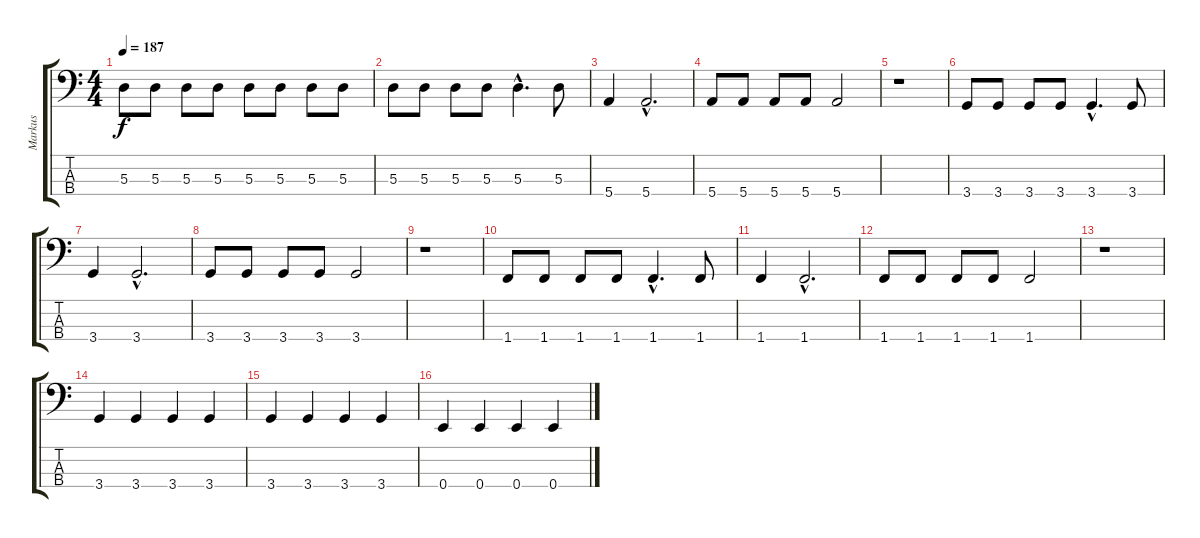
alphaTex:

\track ("Markus" "Markus") {instrument electricbassfinger}
\staff {score tabs}
\tuning (G2 D2 A1 E1) {hide}
\ts (4 4)
\tempo 187
\clef f4
\ks c
5.3.8{dy f} 5.3.8 5.3.8 5.3.8 5.3.8 5.3.8 5.3.8 5.3.8 |
5.3.8 5.3.8 5.3.8 5.3.8 5.3{hac}.4{d} 5.3.8 |
5.4.4 5.4{hac}.2{d} |
5.4.8 5.4.8 5.4.8 5.4.8 5.4.2 |
r.1 |
3.4.8 3.4.8 3.4.8 3.4.8 3.4{hac}.4{d} 3.4.8 |
3.4.4 3.4{hac}.2{d} |
3.4.8 3.4.8 3.4.8 3.4.8 3.4.2 |
r.1 |
1.4.8 1.4.8 1.4.8 1.4.8 1.4{hac}.4{d} 1.4.8 |
1.4.4 1.4{hac}.2{d} |
1.4.8 1.4.8 1.4.8 1.4.8 1.4.2 |
r.1 |
3.4.4 3.4.4 3.4.4 3.4.4 |
3.4.4 3.4.4 3.4.4 3.4.4 |
0.4.4 0.4.4 0.4.4 0.4.4
